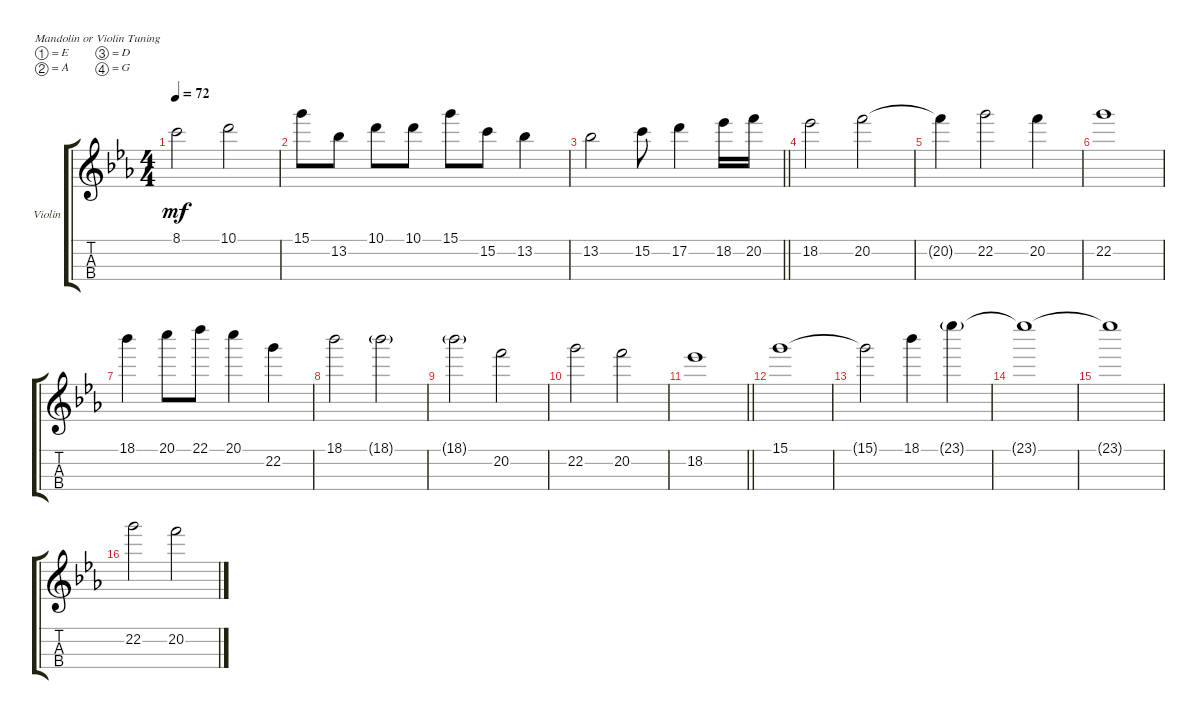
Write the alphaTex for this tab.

\defaultSystemsLayout 4
\bracketExtendMode groupsimilarinstruments
\firstSystemTrackNameOrientation horizontal
\otherSystemsTrackNameOrientation horizontal
\track ("Violin" "Violin") {instrument violin}
\staff {score tabs}
\tuning (E5 A4 D4 G3)
\ts (4 4)
\tempo 72
\clef g2
\scale
0.333333
\ks eb
8.1.2{dy mf} 10.1.2 |
\scale
0.333333 15.1.8 13.2.8 10.1.8 10.1.8 15.1.8 15.2.8 13.2.4 |
\scale
0.333333
\barLineRight lightlight
13.2.2 15.2.8 17.2.4 18.2.16 20.2.16 |
\scale
0.333333 18.2.2 20.2.2 |
\scale
0.333333 20.2{t}.4 22.2.2 20.2.4 |
\scale
0.333333 22.2.1 |
\scale
0.333333 18.1.4 20.1.8 22.1.8 20.1.4 22.2.4 |
\scale
0.333333 18.1.2 18.1{g}.2 |
\scale
0.333333 18.1{g}.2 20.2.2 |
\scale
0.333333 22.2.2 20.2.2 |
\scale
0.333333
\barLineRight lightlight
18.2.1 |
\scale
0.333333 15.1.1 |
\scale
0.333333 15.1{t}.2 18.1.4 23.1{g}.4 |
\scale
0.333333 23.1{t}.1 |
\scale
0.333333 23.1{t}.1 |
\scale
0.333333 22.2.2 20.2.2
